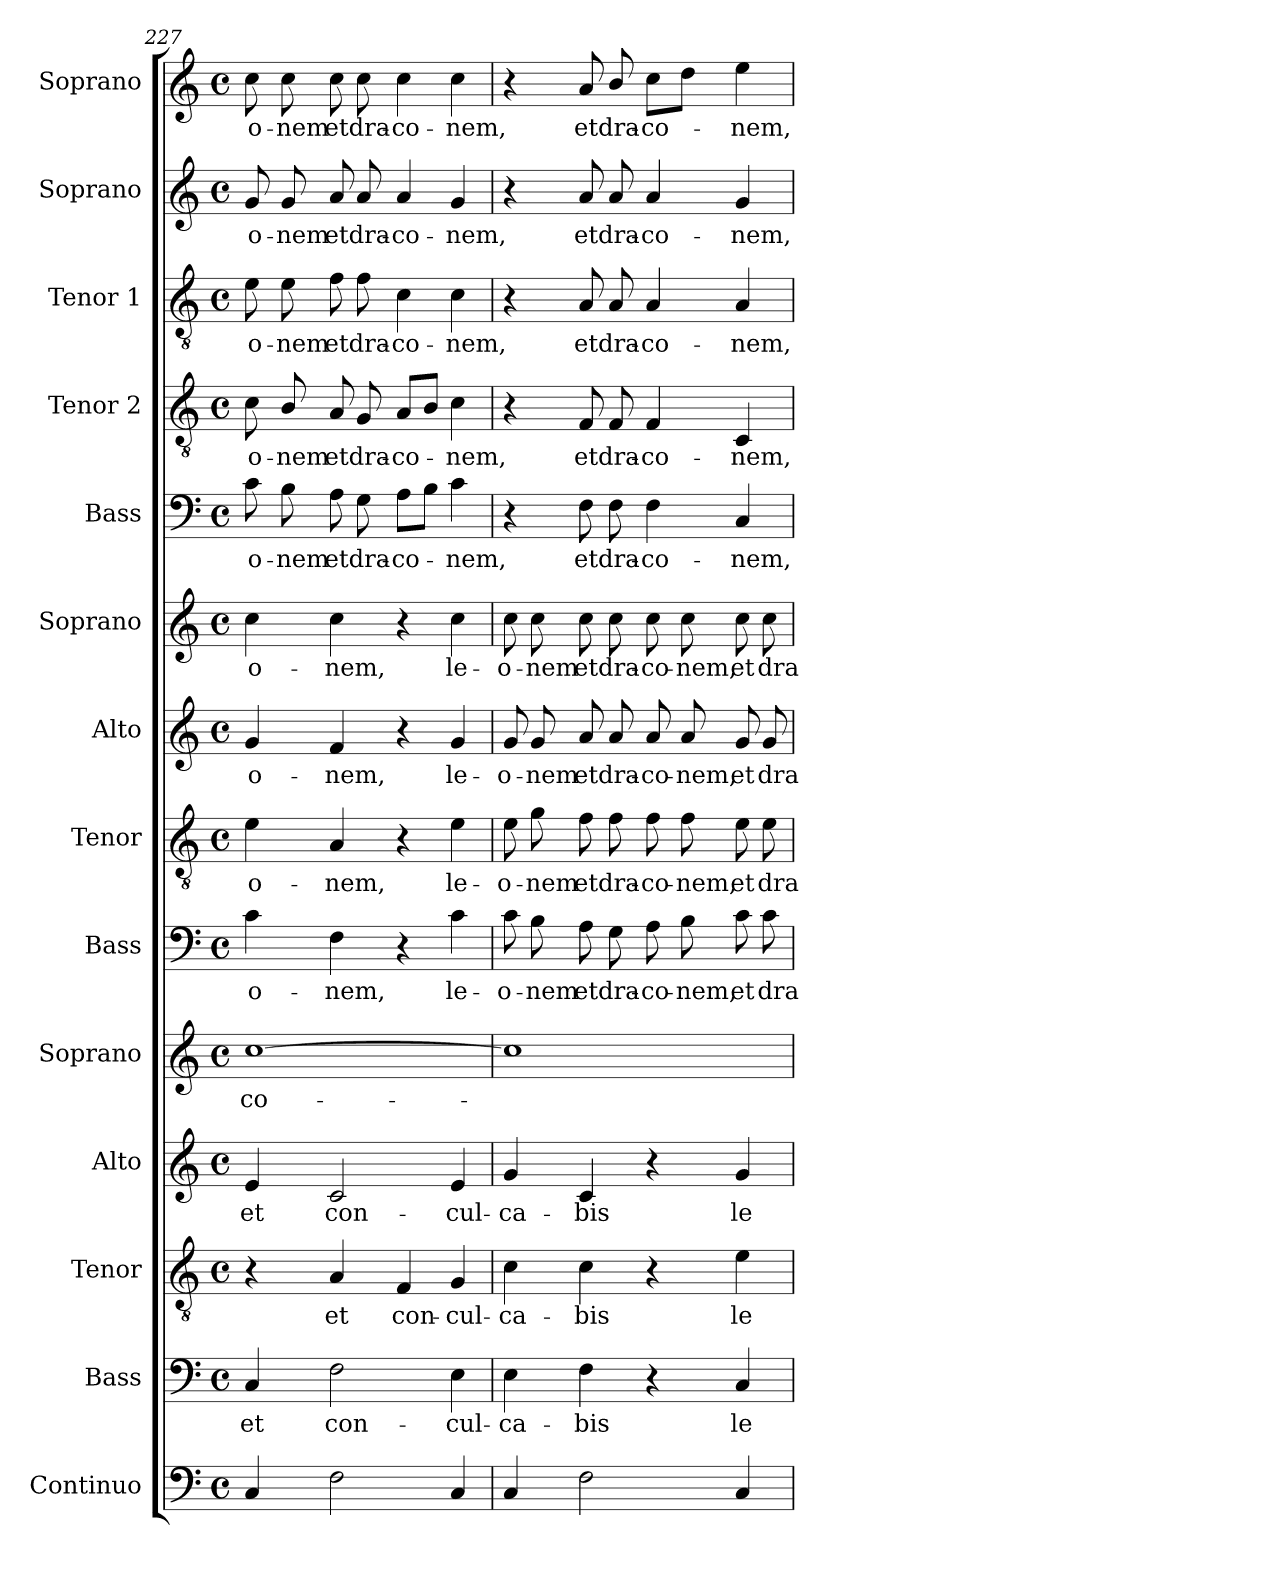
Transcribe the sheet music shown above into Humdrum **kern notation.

**kern	**kern	**text	**kern	**text	**kern	**text	**kern	**text	**kern	**text	**kern	**text	**kern	**text	**kern	**text	**kern	**text	**kern	**text	**kern	**text	**kern	**text	**kern	**text
*part14	*part13	*part13	*part12	*part12	*part11	*part11	*part10	*part10	*part9	*part9	*part8	*part8	*part7	*part7	*part6	*part6	*part5	*part5	*part4	*part4	*part3	*part3	*part2	*part2	*part1	*part1
*staff14	*staff13	*staff13	*staff12	*staff12	*staff11	*staff11	*staff10	*staff10	*staff9	*staff9	*staff8	*staff8	*staff7	*staff7	*staff6	*staff6	*staff5	*staff5	*staff4	*staff4	*staff3	*staff3	*staff2	*staff2	*staff1	*staff1
*I"Continuo	*I"Bass	*	*I"Tenor	*	*I"Alto	*	*I"Soprano	*	*I"Bass	*	*I"Tenor	*	*I"Alto	*	*I"Soprano	*	*I"Bass	*	*I"Tenor 2	*	*I"Tenor 1	*	*I"Soprano	*	*I"Soprano	*
*I'Cont.	*I'B.	*	*I'T.	*	*I'A.	*	*I'S.	*	*I'B.	*	*I'T.	*	*I'A.	*	*I'S.	*	*I'B.	*	*I'T2.	*	*I'T1.	*	*I'S.	*	*I'S.	*
*clefF4	*clefF4	*	*clefGv2	*	*clefG2	*	*clefG2	*	*clefF4	*	*clefGv2	*	*clefG2	*	*clefG2	*	*clefF4	*	*clefGv2	*	*clefGv2	*	*clefG2	*	*clefG2	*
*	*	*	*ITrd7c12	*	*	*	*	*	*	*	*ITrd7c12	*	*	*	*	*	*	*	*ITrd7c12	*	*ITrd7c12	*	*	*	*	*
*k[]	*k[]	*	*k[]	*	*k[]	*	*k[]	*	*k[]	*	*k[]	*	*k[]	*	*k[]	*	*k[]	*	*k[]	*	*k[]	*	*k[]	*	*k[]	*
*C:	*C:	*	*C:	*	*C:	*	*C:	*	*C:	*	*C:	*	*C:	*	*C:	*	*C:	*	*C:	*	*C:	*	*C:	*	*C:	*
*M4/4	*M4/4	*	*M4/4	*	*M4/4	*	*M4/4	*	*M4/4	*	*M4/4	*	*M4/4	*	*M4/4	*	*M4/4	*	*M4/4	*	*M4/4	*	*M4/4	*	*M4/4	*
*met(c)	*met(c)	*	*met(c)	*	*met(c)	*	*met(c)	*	*met(c)	*	*met(c)	*	*met(c)	*	*met(c)	*	*met(c)	*	*met(c)	*	*met(c)	*	*met(c)	*	*met(c)	*
=227	=227	=227	=227	=227	=227	=227	=227	=227	=227	=227	=227	=227	=227	=227	=227	=227	=227	=227	=227	=227	=227	=227	=227	=227	=227	=227
!	!	!LO:LY:b:color=#000000	!	!	!	!	!	!	!	!	!	!	!	!	!	!	!	!	!	!	!	!	!	!	!	!
!	!	!	!	!	!	!LO:LY:b:color=#000000	!	!	!	!	!	!	!	!	!	!	!	!	!	!	!	!	!	!	!	!
!	!	!	!	!	!	!	!	!LO:LY:b:color=#000000	!	!	!	!	!	!	!	!	!	!	!	!	!	!	!	!	!	!
!	!	!	!	!	!	!	!	!	!	!LO:LY:b:color=#000000	!	!	!	!	!	!	!	!	!	!	!	!	!	!	!	!
!	!	!	!	!	!	!	!	!	!	!	!	!LO:LY:b:color=#000000	!	!	!	!	!	!	!	!	!	!	!	!	!	!
!	!	!	!	!	!	!	!	!	!	!	!	!	!	!LO:LY:b:color=#000000	!	!	!	!	!	!	!	!	!	!	!	!
!	!	!	!	!	!	!	!	!	!	!	!	!	!	!	!	!LO:LY:b:color=#000000	!	!	!	!	!	!	!	!	!	!
!	!	!	!	!	!	!	!	!	!	!	!	!	!	!	!	!	!	!LO:LY:b:color=#000000	!	!	!	!	!	!	!	!
!	!	!	!	!	!	!	!	!	!	!	!	!	!	!	!	!	!	!	!	!LO:LY:b:color=#000000	!	!	!	!	!	!
!	!	!	!	!	!	!	!	!	!	!	!	!	!	!	!	!	!	!	!	!	!	!LO:LY:b:color=#000000	!	!	!	!
!	!	!	!	!	!	!	!	!	!	!	!	!	!	!	!	!	!	!	!	!	!	!	!	!LO:LY:b:color=#000000	!	!
!	!	!	!	!	!	!	!	!	!	!	!	!	!	!	!	!	!	!	!	!	!	!	!	!	!	!LO:LY:b:color=#000000
4Ci/	4Ci/	et	4r	.	4ei/	et	[1cci	-co-	4ci\	-o-	4Ei\	-o-	4gi/	-o-	4cci\	-o-	8ci\	-o-	8Ci\	-o-	8Ei\	-o-	8gi/	-o-	8cci\	-o-
!	!	!	!	!	!	!	!	!	!	!	!	!	!	!	!	!	!	!LO:LY:b:color=#000000	!	!	!	!	!	!	!	!
!	!	!	!	!	!	!	!	!	!	!	!	!	!	!	!	!	!	!	!	!LO:LY:b:color=#000000	!	!	!	!	!	!
!	!	!	!	!	!	!	!	!	!	!	!	!	!	!	!	!	!	!	!	!	!	!LO:LY:b:color=#000000	!	!	!	!
!	!	!	!	!	!	!	!	!	!	!	!	!	!	!	!	!	!	!	!	!	!	!	!	!LO:LY:b:color=#000000	!	!
!	!	!	!	!	!	!	!	!	!	!	!	!	!	!	!	!	!	!	!	!	!	!	!	!	!	!LO:LY:b:color=#000000
.	.	.	.	.	.	.	.	.	.	.	.	.	.	.	.	.	8Bi\	-nem	8BBi/	-nem	8Ei\	-nem	8gi/	-nem	8cci\	-nem
!	!	!LO:LY:b:color=#000000	!	!	!	!	!	!	!	!	!	!	!	!	!	!	!	!	!	!	!	!	!	!	!	!
!	!	!	!	!LO:LY:b:color=#000000	!	!	!	!	!	!	!	!	!	!	!	!	!	!	!	!	!	!	!	!	!	!
!	!	!	!	!	!	!LO:LY:b:color=#000000	!	!	!	!	!	!	!	!	!	!	!	!	!	!	!	!	!	!	!	!
!	!	!	!	!	!	!	!	!	!	!LO:LY:b:color=#000000	!	!	!	!	!	!	!	!	!	!	!	!	!	!	!	!
!	!	!	!	!	!	!	!	!	!	!	!	!LO:LY:b:color=#000000	!	!	!	!	!	!	!	!	!	!	!	!	!	!
!	!	!	!	!	!	!	!	!	!	!	!	!	!	!LO:LY:b:color=#000000	!	!	!	!	!	!	!	!	!	!	!	!
!	!	!	!	!	!	!	!	!	!	!	!	!	!	!	!	!LO:LY:b:color=#000000	!	!	!	!	!	!	!	!	!	!
!	!	!	!	!	!	!	!	!	!	!	!	!	!	!	!	!	!	!LO:LY:b:color=#000000	!	!	!	!	!	!	!	!
!	!	!	!	!	!	!	!	!	!	!	!	!	!	!	!	!	!	!	!	!LO:LY:b:color=#000000	!	!	!	!	!	!
!	!	!	!	!	!	!	!	!	!	!	!	!	!	!	!	!	!	!	!	!	!	!LO:LY:b:color=#000000	!	!	!	!
!	!	!	!	!	!	!	!	!	!	!	!	!	!	!	!	!	!	!	!	!	!	!	!	!LO:LY:b:color=#000000	!	!
!	!	!	!	!	!	!	!	!	!	!	!	!	!	!	!	!	!	!	!	!	!	!	!	!	!	!LO:LY:b:color=#000000
2Fi\	2Fi\	con-	4AAi/	et	2ci/	con-	.	.	4Fi\	-nem,	4AAi/	-nem,	4fi/	-nem,	4cci\	-nem,	8Ai\	et	8AAi/	et	8Fi\	et	8ai/	et	8cci\	et
!	!	!	!	!	!	!	!	!	!	!	!	!	!	!	!	!	!	!LO:LY:b:color=#000000	!	!	!	!	!	!	!	!
!	!	!	!	!	!	!	!	!	!	!	!	!	!	!	!	!	!	!	!	!LO:LY:b:color=#000000	!	!	!	!	!	!
!	!	!	!	!	!	!	!	!	!	!	!	!	!	!	!	!	!	!	!	!	!	!LO:LY:b:color=#000000	!	!	!	!
!	!	!	!	!	!	!	!	!	!	!	!	!	!	!	!	!	!	!	!	!	!	!	!	!LO:LY:b:color=#000000	!	!
!	!	!	!	!	!	!	!	!	!	!	!	!	!	!	!	!	!	!	!	!	!	!	!	!	!	!LO:LY:b:color=#000000
.	.	.	.	.	.	.	.	.	.	.	.	.	.	.	.	.	8Gi\	dra-	8GGi/	dra-	8Fi\	dra-	8ai/	dra-	8cci\	dra-
!	!	!	!	!LO:LY:b:color=#000000	!	!	!	!	!	!	!	!	!	!	!	!	!	!	!	!	!	!	!	!	!	!
!	!	!	!	!	!	!	!	!	!	!	!	!	!	!	!	!	!	!LO:LY:b:color=#000000	!	!	!	!	!	!	!	!
!	!	!	!	!	!	!	!	!	!	!	!	!	!	!	!	!	!	!	!	!LO:LY:b:color=#000000	!	!	!	!	!	!
!	!	!	!	!	!	!	!	!	!	!	!	!	!	!	!	!	!	!	!	!	!	!LO:LY:b:color=#000000	!	!	!	!
!	!	!	!	!	!	!	!	!	!	!	!	!	!	!	!	!	!	!	!	!	!	!	!	!LO:LY:b:color=#000000	!	!
!	!	!	!	!	!	!	!	!	!	!	!	!	!	!	!	!	!	!	!	!	!	!	!	!	!	!LO:LY:b:color=#000000
.	.	.	4FFi/	con-	.	.	.	.	4r	.	4r	.	4r	.	4r	.	8Ai\L	-co-	8AAi/L	-co-	4Ci\	-co-	4ai/	-co-	4cci\	-co-
.	.	.	.	.	.	.	.	.	.	.	.	.	.	.	.	.	8Bi\J	.	8BBi/J	.	.	.	.	.	.	.
!	!	!LO:LY:b:color=#000000	!	!	!	!	!	!	!	!	!	!	!	!	!	!	!	!	!	!	!	!	!	!	!	!
!	!	!	!	!LO:LY:b:color=#000000	!	!	!	!	!	!	!	!	!	!	!	!	!	!	!	!	!	!	!	!	!	!
!	!	!	!	!	!	!LO:LY:b:color=#000000	!	!	!	!	!	!	!	!	!	!	!	!	!	!	!	!	!	!	!	!
!	!	!	!	!	!	!	!	!	!	!LO:LY:b:color=#000000	!	!	!	!	!	!	!	!	!	!	!	!	!	!	!	!
!	!	!	!	!	!	!	!	!	!	!	!	!LO:LY:b:color=#000000	!	!	!	!	!	!	!	!	!	!	!	!	!	!
!	!	!	!	!	!	!	!	!	!	!	!	!	!	!LO:LY:b:color=#000000	!	!	!	!	!	!	!	!	!	!	!	!
!	!	!	!	!	!	!	!	!	!	!	!	!	!	!	!	!LO:LY:b:color=#000000	!	!	!	!	!	!	!	!	!	!
!	!	!	!	!	!	!	!	!	!	!	!	!	!	!	!	!	!	!LO:LY:b:color=#000000	!	!	!	!	!	!	!	!
!	!	!	!	!	!	!	!	!	!	!	!	!	!	!	!	!	!	!	!	!LO:LY:b:color=#000000	!	!	!	!	!	!
!	!	!	!	!	!	!	!	!	!	!	!	!	!	!	!	!	!	!	!	!	!	!LO:LY:b:color=#000000	!	!	!	!
!	!	!	!	!	!	!	!	!	!	!	!	!	!	!	!	!	!	!	!	!	!	!	!	!LO:LY:b:color=#000000	!	!
!	!	!	!	!	!	!	!	!	!	!	!	!	!	!	!	!	!	!	!	!	!	!	!	!	!	!LO:LY:b:color=#000000
4Ci/	4Ei\	-cul-	4GGi/	-cul-	4ei/	-cul-	.	.	4ci\	le-	4Ei\	le-	4gi/	le-	4cci\	le-	4ci\	-nem,	4Ci\	-nem,	4Ci\	-nem,	4gi/	-nem,	4cci\	-nem,
!!LO:PB:g=z
=228	=228	=228	=228	=228	=228	=228	=228	=228	=228	=228	=228	=228	=228	=228	=228	=228	=228	=228	=228	=228	=228	=228	=228	=228	=228	=228
!	!	!LO:LY:b:color=#000000	!	!	!	!	!	!	!	!	!	!	!	!	!	!	!	!	!	!	!	!	!	!	!	!
!	!	!	!	!LO:LY:b:color=#000000	!	!	!	!	!	!	!	!	!	!	!	!	!	!	!	!	!	!	!	!	!	!
!	!	!	!	!	!	!LO:LY:b:color=#000000	!	!	!	!	!	!	!	!	!	!	!	!	!	!	!	!	!	!	!	!
!	!	!	!	!	!	!	!	!	!	!LO:LY:b:color=#000000	!	!	!	!	!	!	!	!	!	!	!	!	!	!	!	!
!	!	!	!	!	!	!	!	!	!	!	!	!LO:LY:b:color=#000000	!	!	!	!	!	!	!	!	!	!	!	!	!	!
!	!	!	!	!	!	!	!	!	!	!	!	!	!	!LO:LY:b:color=#000000	!	!	!	!	!	!	!	!	!	!	!	!
!	!	!	!	!	!	!	!	!	!	!	!	!	!	!	!	!LO:LY:b:color=#000000	!	!	!	!	!	!	!	!	!	!
4Ci/	4Ei\	-ca-	4Ci\	-ca-	4gi/	-ca-	1cci]	.	8ci\	-o-	8Ei\	-o-	8gi/	-o-	8cci\	-o-	4r	.	4r	.	4r	.	4r	.	4r	.
!	!	!	!	!	!	!	!	!	!	!LO:LY:b:color=#000000	!	!	!	!	!	!	!	!	!	!	!	!	!	!	!	!
!	!	!	!	!	!	!	!	!	!	!	!	!LO:LY:b:color=#000000	!	!	!	!	!	!	!	!	!	!	!	!	!	!
!	!	!	!	!	!	!	!	!	!	!	!	!	!	!LO:LY:b:color=#000000	!	!	!	!	!	!	!	!	!	!	!	!
!	!	!	!	!	!	!	!	!	!	!	!	!	!	!	!	!LO:LY:b:color=#000000	!	!	!	!	!	!	!	!	!	!
.	.	.	.	.	.	.	.	.	8Bi\	-nem	8Gi\	-nem	8gi/	-nem	8cci\	-nem	.	.	.	.	.	.	.	.	.	.
!	!	!LO:LY:b:color=#000000	!	!	!	!	!	!	!	!	!	!	!	!	!	!	!	!	!	!	!	!	!	!	!	!
!	!	!	!	!LO:LY:b:color=#000000	!	!	!	!	!	!	!	!	!	!	!	!	!	!	!	!	!	!	!	!	!	!
!	!	!	!	!	!	!LO:LY:b:color=#000000	!	!	!	!	!	!	!	!	!	!	!	!	!	!	!	!	!	!	!	!
!	!	!	!	!	!	!	!	!	!	!LO:LY:b:color=#000000	!	!	!	!	!	!	!	!	!	!	!	!	!	!	!	!
!	!	!	!	!	!	!	!	!	!	!	!	!LO:LY:b:color=#000000	!	!	!	!	!	!	!	!	!	!	!	!	!	!
!	!	!	!	!	!	!	!	!	!	!	!	!	!	!LO:LY:b:color=#000000	!	!	!	!	!	!	!	!	!	!	!	!
!	!	!	!	!	!	!	!	!	!	!	!	!	!	!	!	!LO:LY:b:color=#000000	!	!	!	!	!	!	!	!	!	!
!	!	!	!	!	!	!	!	!	!	!	!	!	!	!	!	!	!	!LO:LY:b:color=#000000	!	!	!	!	!	!	!	!
!	!	!	!	!	!	!	!	!	!	!	!	!	!	!	!	!	!	!	!	!LO:LY:b:color=#000000	!	!	!	!	!	!
!	!	!	!	!	!	!	!	!	!	!	!	!	!	!	!	!	!	!	!	!	!	!LO:LY:b:color=#000000	!	!	!	!
!	!	!	!	!	!	!	!	!	!	!	!	!	!	!	!	!	!	!	!	!	!	!	!	!LO:LY:b:color=#000000	!	!
!	!	!	!	!	!	!	!	!	!	!	!	!	!	!	!	!	!	!	!	!	!	!	!	!	!	!LO:LY:b:color=#000000
2Fi\	4Fi\	-bis	4Ci\	-bis	4ci/	-bis	.	.	8Ai\	et	8Fi\	et	8ai/	et	8cci\	et	8Fi\	et	8FFi/	et	8AAi/	et	8ai/	et	8ai/	et
!	!	!	!	!	!	!	!	!	!	!LO:LY:b:color=#000000	!	!	!	!	!	!	!	!	!	!	!	!	!	!	!	!
!	!	!	!	!	!	!	!	!	!	!	!	!LO:LY:b:color=#000000	!	!	!	!	!	!	!	!	!	!	!	!	!	!
!	!	!	!	!	!	!	!	!	!	!	!	!	!	!LO:LY:b:color=#000000	!	!	!	!	!	!	!	!	!	!	!	!
!	!	!	!	!	!	!	!	!	!	!	!	!	!	!	!	!LO:LY:b:color=#000000	!	!	!	!	!	!	!	!	!	!
!	!	!	!	!	!	!	!	!	!	!	!	!	!	!	!	!	!	!LO:LY:b:color=#000000	!	!	!	!	!	!	!	!
!	!	!	!	!	!	!	!	!	!	!	!	!	!	!	!	!	!	!	!	!LO:LY:b:color=#000000	!	!	!	!	!	!
!	!	!	!	!	!	!	!	!	!	!	!	!	!	!	!	!	!	!	!	!	!	!LO:LY:b:color=#000000	!	!	!	!
!	!	!	!	!	!	!	!	!	!	!	!	!	!	!	!	!	!	!	!	!	!	!	!	!LO:LY:b:color=#000000	!	!
!	!	!	!	!	!	!	!	!	!	!	!	!	!	!	!	!	!	!	!	!	!	!	!	!	!	!LO:LY:b:color=#000000
.	.	.	.	.	.	.	.	.	8Gi\	dra-	8Fi\	dra-	8ai/	dra-	8cci\	dra-	8Fi\	dra-	8FFi/	dra-	8AAi/	dra-	8ai/	dra-	8bi/	dra-
!	!	!	!	!	!	!	!	!	!	!LO:LY:b:color=#000000	!	!	!	!	!	!	!	!	!	!	!	!	!	!	!	!
!	!	!	!	!	!	!	!	!	!	!	!	!LO:LY:b:color=#000000	!	!	!	!	!	!	!	!	!	!	!	!	!	!
!	!	!	!	!	!	!	!	!	!	!	!	!	!	!LO:LY:b:color=#000000	!	!	!	!	!	!	!	!	!	!	!	!
!	!	!	!	!	!	!	!	!	!	!	!	!	!	!	!	!LO:LY:b:color=#000000	!	!	!	!	!	!	!	!	!	!
!	!	!	!	!	!	!	!	!	!	!	!	!	!	!	!	!	!	!LO:LY:b:color=#000000	!	!	!	!	!	!	!	!
!	!	!	!	!	!	!	!	!	!	!	!	!	!	!	!	!	!	!	!	!LO:LY:b:color=#000000	!	!	!	!	!	!
!	!	!	!	!	!	!	!	!	!	!	!	!	!	!	!	!	!	!	!	!	!	!LO:LY:b:color=#000000	!	!	!	!
!	!	!	!	!	!	!	!	!	!	!	!	!	!	!	!	!	!	!	!	!	!	!	!	!LO:LY:b:color=#000000	!	!
!	!	!	!	!	!	!	!	!	!	!	!	!	!	!	!	!	!	!	!	!	!	!	!	!	!	!LO:LY:b:color=#000000
.	4r	.	4r	.	4r	.	.	.	8Ai\	-co-	8Fi\	-co-	8ai/	-co-	8cci\	-co-	4Fi\	-co-	4FFi/	-co-	4AAi/	-co-	4ai/	-co-	8cci\L	-co-
!	!	!	!	!	!	!	!	!	!	!LO:LY:b:color=#000000	!	!	!	!	!	!	!	!	!	!	!	!	!	!	!	!
!	!	!	!	!	!	!	!	!	!	!	!	!LO:LY:b:color=#000000	!	!	!	!	!	!	!	!	!	!	!	!	!	!
!	!	!	!	!	!	!	!	!	!	!	!	!	!	!LO:LY:b:color=#000000	!	!	!	!	!	!	!	!	!	!	!	!
!	!	!	!	!	!	!	!	!	!	!	!	!	!	!	!	!LO:LY:b:color=#000000	!	!	!	!	!	!	!	!	!	!
.	.	.	.	.	.	.	.	.	8Bi\	-nem,	8Fi\	-nem,	8ai/	-nem,	8cci\	-nem,	.	.	.	.	.	.	.	.	8ddi\J	.
!	!	!LO:LY:b:color=#000000	!	!	!	!	!	!	!	!	!	!	!	!	!	!	!	!	!	!	!	!	!	!	!	!
!	!	!	!	!LO:LY:b:color=#000000	!	!	!	!	!	!	!	!	!	!	!	!	!	!	!	!	!	!	!	!	!	!
!	!	!	!	!	!	!LO:LY:b:color=#000000	!	!	!	!	!	!	!	!	!	!	!	!	!	!	!	!	!	!	!	!
!	!	!	!	!	!	!	!	!	!	!LO:LY:b:color=#000000	!	!	!	!	!	!	!	!	!	!	!	!	!	!	!	!
!	!	!	!	!	!	!	!	!	!	!	!	!LO:LY:b:color=#000000	!	!	!	!	!	!	!	!	!	!	!	!	!	!
!	!	!	!	!	!	!	!	!	!	!	!	!	!	!LO:LY:b:color=#000000	!	!	!	!	!	!	!	!	!	!	!	!
!	!	!	!	!	!	!	!	!	!	!	!	!	!	!	!	!LO:LY:b:color=#000000	!	!	!	!	!	!	!	!	!	!
!	!	!	!	!	!	!	!	!	!	!	!	!	!	!	!	!	!	!LO:LY:b:color=#000000	!	!	!	!	!	!	!	!
!	!	!	!	!	!	!	!	!	!	!	!	!	!	!	!	!	!	!	!	!LO:LY:b:color=#000000	!	!	!	!	!	!
!	!	!	!	!	!	!	!	!	!	!	!	!	!	!	!	!	!	!	!	!	!	!LO:LY:b:color=#000000	!	!	!	!
!	!	!	!	!	!	!	!	!	!	!	!	!	!	!	!	!	!	!	!	!	!	!	!	!LO:LY:b:color=#000000	!	!
!	!	!	!	!	!	!	!	!	!	!	!	!	!	!	!	!	!	!	!	!	!	!	!	!	!	!LO:LY:b:color=#000000
4Ci/	4Ci/	le-	4Ei\	le-	4gi/	le-	.	.	8ci\	et	8Ei\	et	8gi/	et	8cci\	et	4Ci/	-nem,	4CCi/	-nem,	4AAi/	-nem,	4gi/	-nem,	4eei\	-nem,
!	!	!	!	!	!	!	!	!	!	!LO:LY:b:color=#000000	!	!	!	!	!	!	!	!	!	!	!	!	!	!	!	!
!	!	!	!	!	!	!	!	!	!	!	!	!LO:LY:b:color=#000000	!	!	!	!	!	!	!	!	!	!	!	!	!	!
!	!	!	!	!	!	!	!	!	!	!	!	!	!	!LO:LY:b:color=#000000	!	!	!	!	!	!	!	!	!	!	!	!
!	!	!	!	!	!	!	!	!	!	!	!	!	!	!	!	!LO:LY:b:color=#000000	!	!	!	!	!	!	!	!	!	!
.	.	.	.	.	.	.	.	.	8ci\	dra-	8Ei\	dra-	8gi/	dra-	8cci\	dra-	.	.	.	.	.	.	.	.	.	.
=	=	=	=	=	=	=	=	=	=	=	=	=	=	=	=	=	=	=	=	=	=	=	=	=	=	=
*-	*-	*-	*-	*-	*-	*-	*-	*-	*-	*-	*-	*-	*-	*-	*-	*-	*-	*-	*-	*-	*-	*-	*-	*-	*-	*-
